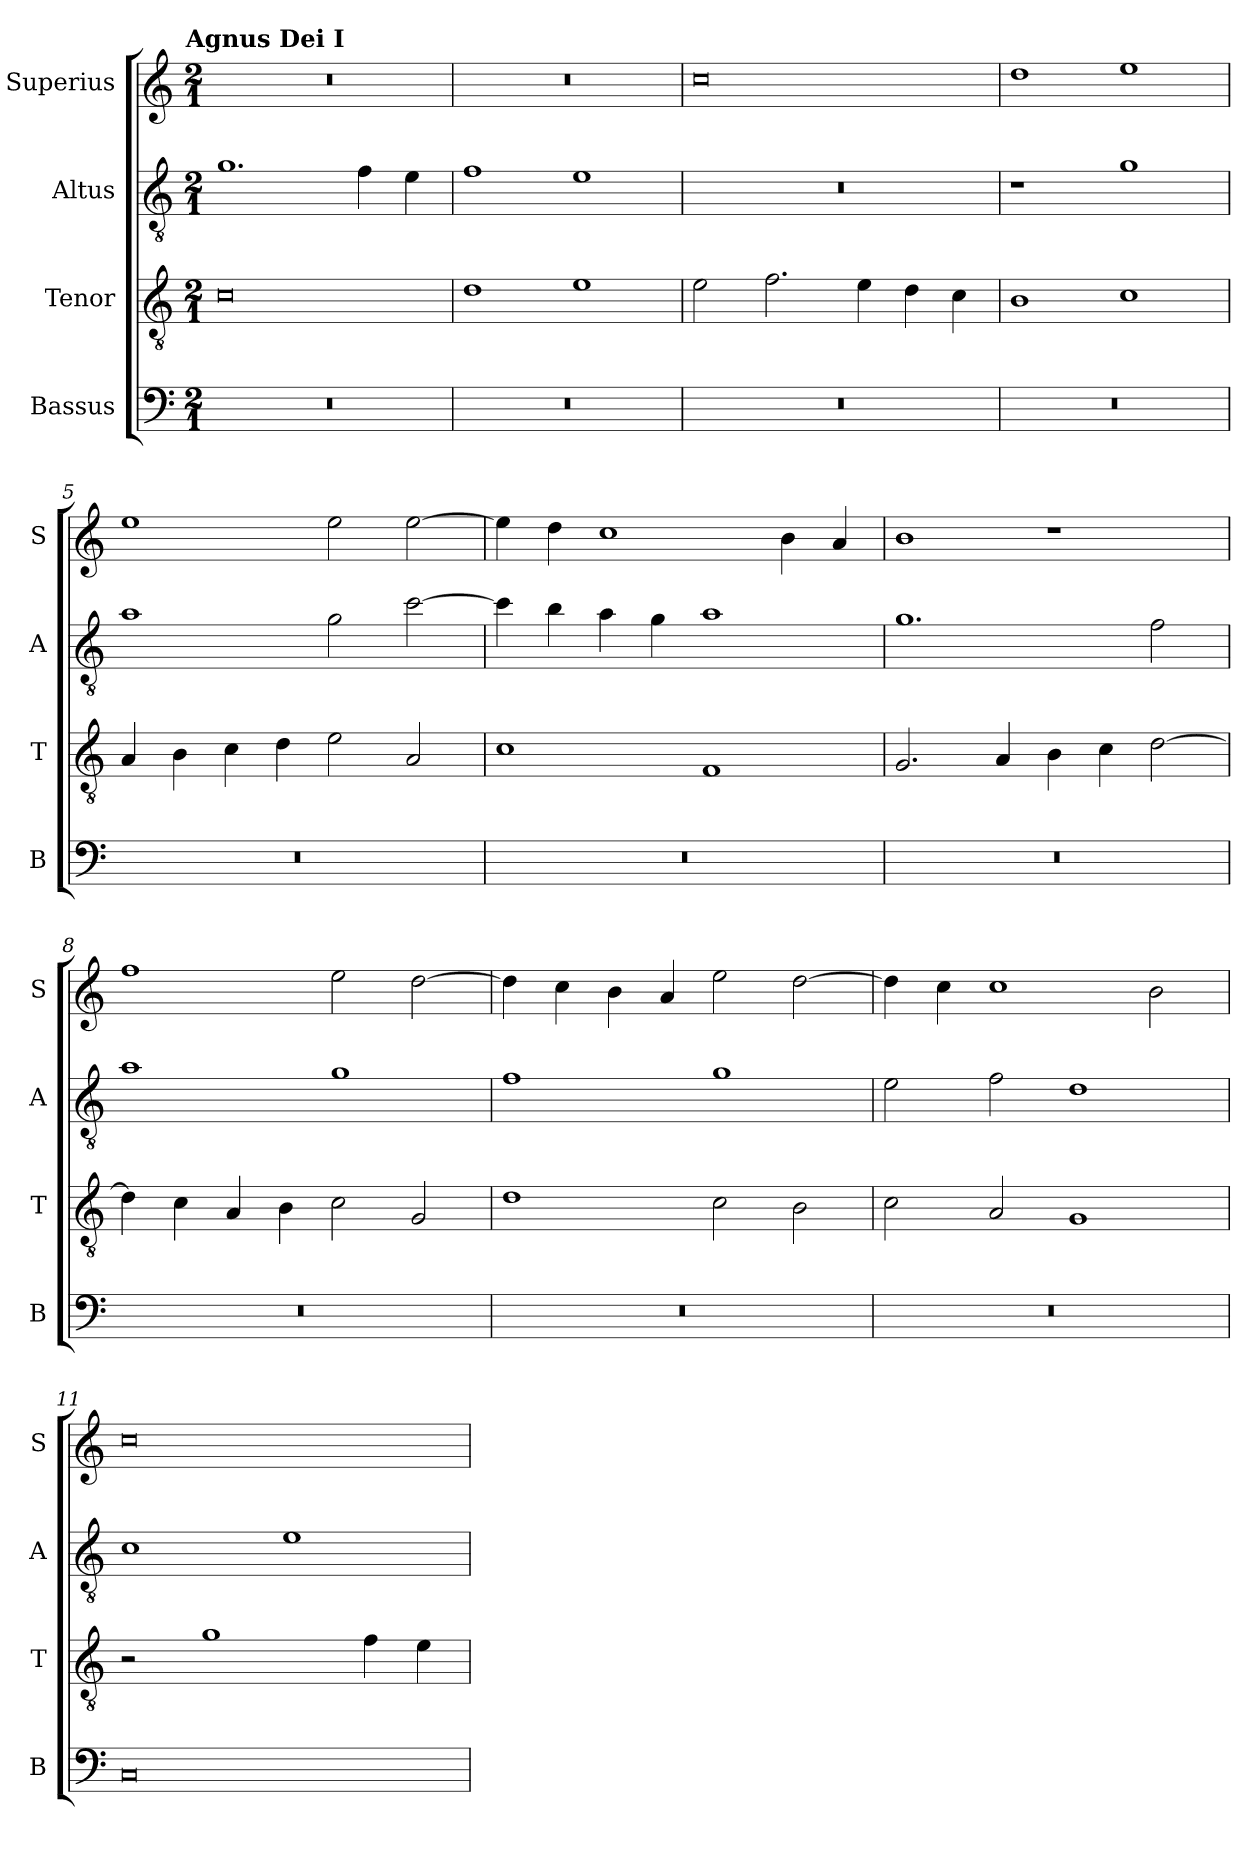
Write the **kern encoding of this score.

**kern	**kern	**kern	**kern
*part4	*part3	*part2	*part1
*staff4	*staff3	*staff2	*staff1
*I"Bassus	*I"Tenor	*I"Altus	*I"Superius
*I'B	*I'T	*I'A	*I'S
*clefF4	*clefGv2	*clefGv2	*clefG2
*k[]	*k[]	*k[]	*k[]
!!LO:TX:omd:t=Agnus Dei I
*M2/1	*M2/1	*M2/1	*M2/1
=1	=1	=1	=1
0r	0c	1.g	0r
.	.	4f\	.
.	.	4e\	.
=2	=2	=2	=2
0r	1d	1f	0r
.	1e	1e	.
=3	=3	=3	=3
0r	2e\	0r	0cc
.	2.f\	.	.
.	4e\	.	.
.	4d\	.	.
.	4c\	.	.
=4	=4	=4	=4
0r	1B	1r	1dd
.	1c	1g	1ee
=5	=5	=5	=5
0r	4A/	1a	1ee
.	4B\	.	.
.	4c\	.	.
.	4d\	.	.
.	2e\	2g\	2ee\
.	2A/	[2cc\	[2ee\
=6	=6	=6	=6
0r	1c	4cc\]	4ee\]
.	.	4b\	4dd\
.	.	4a\	1cc
.	.	4g\	.
.	1F	1a	.
.	.	.	4b\
.	.	.	4a/
=7	=7	=7	=7
0r	2.G/	1.g	1b
.	4A/	.	.
.	4B\	.	1r
.	4c\	.	.
.	[2d\	2f\	.
=8	=8	=8	=8
0r	4d\]	1a	1ff
.	4c\	.	.
.	4A/	.	.
.	4B\	.	.
.	2c\	1g	2ee\
.	2G/	.	[2dd\
=9	=9	=9	=9
0r	1d	1f	4dd\]
.	.	.	4cc\
.	.	.	4b\
.	.	.	4a/
.	2c\	1g	2ee\
.	2B\	.	[2dd\
=10	=10	=10	=10
0r	2c\	2e\	4dd\]
.	.	.	4cc\
.	2A/	2f\	1cc
.	1G	1d	.
.	.	.	2b\
=11	=11	=11	=11
0C	2r	1c	0cc
.	1g	.	.
.	.	1e	.
.	4f\	.	.
.	4e\	.	.
=	=	=	=
*-	*-	*-	*-
